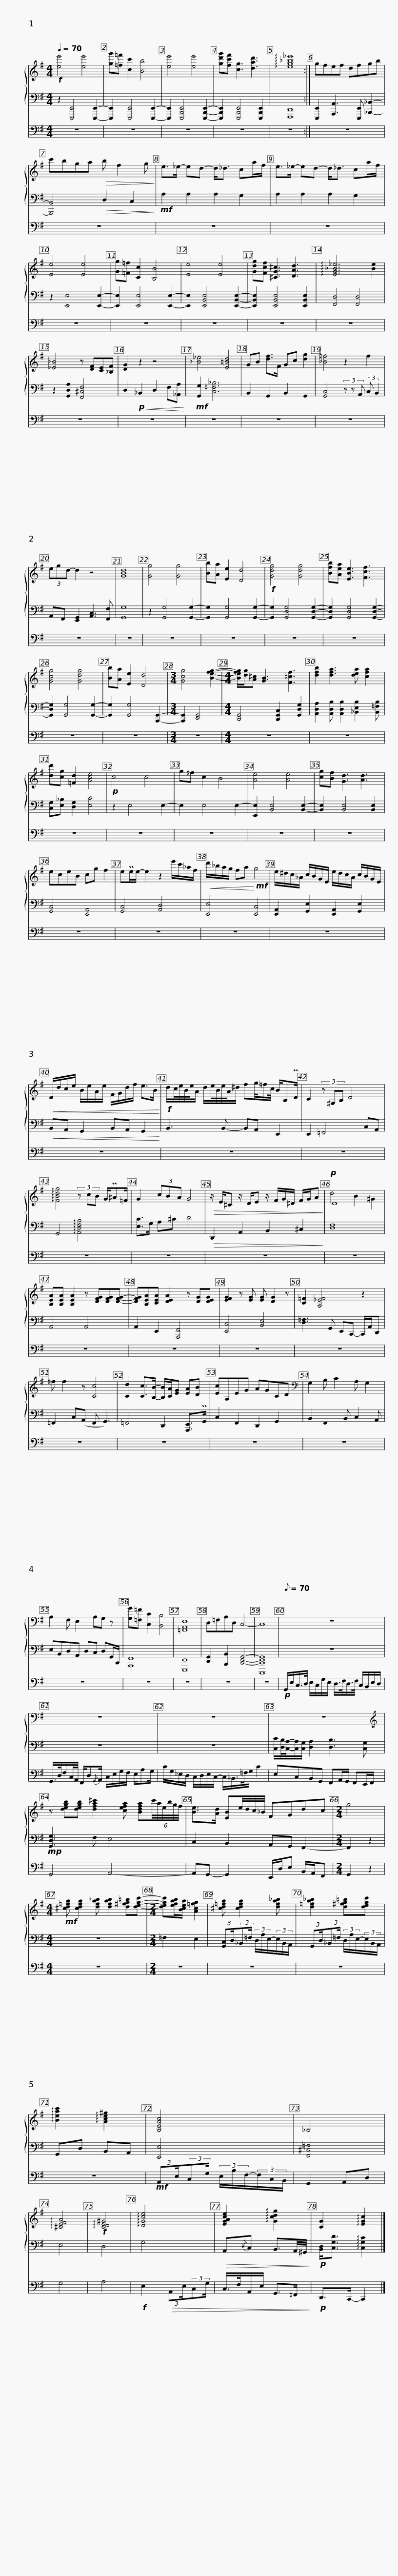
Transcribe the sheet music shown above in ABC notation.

X:1
%%score { ( 1 3 ) | ( 2 4 ) } 5
L:1/8
Q:1/4=70
M:4/4
I:linebreak $
K:G
V:1 treble
V:3 treble
V:2 bass
V:4 bass
V:5 bass
V:1
!f! [ee']4 [ee']4 | [gg'][=f=f'] [cc']2 [Bb]4 | [ee']4 [ee']4 | [gd'g'][fc'f'] [cg]3 [dad']3 | !arpeggio![eg_b_e']8 :| %5
 gfef dfgb |$ c'bga!>(! b f2 g!>)! | e>_e- ed- d<_d ca/f/ | e>_e- ed- d<_d ca/f/ | [Ee]4 [Ee]4 | %10
 [Gg][=F=f] [Cc]2 [B,B]4 |$ [Ee]4 [Ee]4 | [Gdg][Fcf] [^CG^c]3 [DAd]3 | !arpeggio![EG_B_e]6 [Be]2 | [_E_B]4 z [DF][CE][_B,F] | %15
 [DG]2 z2 z4 | [_B_e]4 [E=Bd]4 |$ GB [df]>F Gc [dg]2 | [_B=f]4 z2 f2 | (3egd- d2 z4 | %20
 [GBd]8 | [Gg]4 [Gg]4 | [Bb][Aa] [Ee]2 [Dd]4 |!f! [Gdg]4 [Gdg]4 |$ [Bfb][Aea] [EBe]3 [Fcf]3 | %25
 [Gcg]4 [Gdg]4 | [Bb][Aa] [Ee]2 [Dd]4 |[M:3/4] [Gcg]4 [Befg]2- |[M:4/4] [Befg]/[dg]/[A^c] [GB]3 [F=cf]3 | [dfb]2 [dfa]3 [dea] [cfa]2 |$ %30
 [dd'][cg] [=Fd]2 [Ace]4 |!p! c4 c4 | g=f c2 B4 | [Ae]4 [Ae]4 | [cg][Bf] [Gd]3 [Ad]3 | %35
 eceB cg f2 | ePe/e/- e2 z2 e'/c'/_a/f/ |$!<(! d'/_b/a/g/ fa!<)!!mf! g4 | e/^d/c/_A/ c/B/G/E/ e/d/c/A/ c/B/G/E/ |!<(! D/d/c/e/ B/e/A/e/ F/G/d/f/ e>B!<)! |$ %40
!f! d/c/4e/4B/4e/4A/ d/e/4B/4e/4A/4^d/ fg/4=f/c/4 B/B,PD/ | C2 (3z ^G,B, D4 | !arpeggio![FBdg]4 (3z cB G/P^A=F/ |$ G2 (3cBA G4 |!>(! z/ E/^C z/ D/E z/ F/G/^D/ F/G/A!>)! | %45
!p! D8 | [B,EA][B,EA] [B,EA]2 z [DFG][DFG][DFG]- |$ [DFG][B,EA][CEA] [DEA]2 z [DG][DEG] | [EFG]2 z [EG] [EG] [DG]2 z | [C=F]2 [A,_EF]4 z2 | %50
 =f f2 z [Cc]4 |$ [Cd]2 [Cc]>[B,B]- [B,B]/[CA]/[EG] [EA][DB] | [Ec]A,EG AGCD |[K:bass] G,2 B, C2 A, G,2 | A,2 F, E,2 A,G, z | %55
 [G,G][=F,=F] [C,C]2 [B,,B,]4 |$ [=F,,A,,E,]8 | D,=F,A,D, C,4- | C,8 |[Q:1/8=70] z8 | %60
 z8 |$ z8 | z8 |[K:treble] z [degb][degb] [dfa^c']2 [cefa] [Bdfa](6:4:6c'/4a/4e/4b/4g/4f/4 |$ [Be]>[Ad] [EB]e/4d/4c/4_B/4 FGdc | %65
[M:2/4] g4 |[M:4/4]!mf! [^cd=fa] [cdfa]2 [dfa_b] [dfab]2 [d^fg=b][degc']- |[M:2/4] [degc'][efab]/[Bcea]/ [Ac=fg]2 |$ [^cd=fa] [cdfa]2 [dfa_b] | [d=fa_b]2 [d^fg=b][degc'] | %70
 !arpeggio![Beac']2 !arpeggio![Ace^g]2 | [B,EAc]4 | _B,4 |$ !arpeggio![^CEFA]4 |!f! !arpeggio![CDE^G]4 | %75
 !arpeggio![DGce]4 | [EGAce]2 !arpeggio![Gcdg]2 | [CG]2 !arpeggio![EGc]2 |] %78
V:2
 z2 [E,,,E,,]4 [E,,,E,,]2- | [E,,,E,,]2 [E,,,E,,]4 [E,,,E,,]2- | [E,,,E,,]2 [E,,,B,,,E,,]4 [E,,,B,,,E,,]2- | [E,,,B,,,E,,]2 [E,,,B,,,E,,]4 [E,,,B,,,E,,]2 | [F,,,D,,]8 :| %5
 [E,,,E,,]2 [A,,,A,,]3 [E,,,E,,] [_B,,,_B,,]2- |$ [B,,,B,,]4!>(! D,2 C,2!>)! |!mf! A,2 A,2 A,2 G,2 | A,2 A,2 A,2 G,2 | z2 [E,,E,]4 [E,,E,]2- | %10
 [E,,E,]2 [E,,E,]4 [E,,E,]2- |$ [E,,E,]2 [E,,B,,E,]4 [E,,B,,E,]2- | [E,,B,,E,]2 [E,,B,,E,]4 [E,,B,,E,]2 | [F,,D,]4 [F,,D,]4 | z2 [G,,D,A,]2 [F,,^C,F,]4 | %15
 D,2!p!!<(! _B,,2 D,2 F,[_A,,A,]!<)! |!mf! [G,,G,]2 [C,=F,_B,]6 |$ B,,2 G,,2 B,,2 G,,2 | [G,,C,]4 (3z z A,, (3:2:2C, B,,2 | A,,F,, [E,,G,,]2 [A,,C,]3 [F,,F,] | %20
 [G,,G,]8 | z2 [G,,G,]4 [G,,G,]2- | [G,,G,]2 [G,,G,]4 [G,,G,]2- | [G,,G,]2 [G,,D,G,]4 [G,,D,G,]2- |$ [G,,D,G,]2 [G,,D,G,]4 [G,,D,G,]2- | %25
 [G,,D,G,]2 [G,,G,]4 [G,,G,]2- | [G,,G,]2 [G,,G,]4 [C,,G,,]2- |[M:3/4] [C,,G,,]2 [E,,G,,]4 |[M:4/4] [D,,G,,]4 [D,,G,,C,]2 [G,,D,G,]2 | [A,,D,A,]2 [A,,D,B,] [A,,D,B,]2 [_B,,E,B,]2 [B,,=F,B,] |$ %30
 [C,G,][E,_B,] [D,G,]2 [E,C]4 | z2 E,4 E,2- | E,2 E,4 E,2- | [E,,E,]2 [B,,E,]4 [B,,E,]2- | [B,,E,]2 [B,,E,]4 [B,,E,]2 | %35
 [G,,C,]4 [E,,A,,]4 | [G,,C,]4 [A,,D,]4 |$ [E,,E,]4 [E,,C,]4 | [E,,A,,]2 [G,,E,]2 [E,,A,,]2 [G,,E,]2 |!<(! B,,A,, G,,2 B,,A,, G,,2!<)! |$ %40
 B,,3 B,,- B,,A,, E,,2 | E,,2 =F,,4 C,A,, | G,,4 !arpeggio![A,,D,F,B,]4 |$ [E,C]>G, A,^C D4 |!>(! D,,2 A,,2 B,,2 ^C,2!>)! | %45
 [D,F,]8 | A,,4 A,,4 |$ A,,2 E,,2 [A,,,F,,]4 | [E,,C,]4 [B,,E,]4 | [D,=F,]3 G,, E,,C,,- C,,/A,,/D,, | %50
 =F,,2 C,(A,, F,, G,,3) |$ =F,,4 D,,2 [A,,,E,,]>PG,, | C,2 F,,2 D,,2 G,,2 | B,,2 F,,2 B,, C,2 A,, | E,B,,D,A,, D,C, D,G,,/C,,/ | %55
 [A,,,F,,]8 |$ [E,,,E,,]8 | [D,,G,,]2 [B,,,B,,]2 [C,,E,,G,,]4- | [C,,E,,G,,]8 | z8 | %60
 z8 |$ z8 | [C,C]/[D,B,]/4[C,A,]/4-[C,A,]/[C,G,]/ [D,A,]2 [D,B,]3 [C,G,] |!mp! [G,,D,G,]3 F, E,4 |$ C,2 B,,2 A,,G,, F,,2- | %65
[M:2/4] F,,2 z2 |[M:4/4] z8 |[M:2/4] =F,2 E,2 |$ (3:2:2[G,,C,]D,/(3:2:2_B,,=F,/ (3D,/A,/E,/-(3E,/B,,/A,,/ | (3:2:2G,,D,/(3:2:2_B,,=F,/ (3D,/A,/E,/-(3E,/B,,/A,,/ | %70
 G,,D, B,,A,, | [E,,E,]4 | [F,,^C,=F,]4 |$ E,4 | D,4 | %75
 G,4 |!>(! A,,{/D,}C, B,,3/2A,,/4^G,,/4!>)! |!p! [B,,D,]<[C,G,D] !arpeggio![C,G,C]2 |] %78
V:3
 x8 | x8 | x8 | x8 | x8 :| %5
 x8 |$ x8 | x8 | x8 | x8 | %10
 x8 |$ x8 | x8 | x8 | x8 | %15
 x8 | x8 |$ x8 | x8 | x8 | %20
 x8 | x8 | x8 | x8 |$ x8 | %25
 x8 | x8 |[M:3/4] x6 |[M:4/4] x8 | x8 |$ %30
 x8 | x8 | x8 | x8 | x8 | %35
 x8 | x8 |$ x8 | x8 | x8 |$ %40
 x8 | x8 | x8 |$ x8 | x8 | %45
 d4 B2 ^G2 | x8 |$ x8 | x8 | x8 | %50
 x8 |$ x8 | x8 |[K:bass] x8 | x8 | %55
 x8 |$ x8 | x8 | x8 | x8 | %60
 x8 |$ x8 | x8 |[K:treble] x8 |$ x8 | %65
[M:2/4] x4 |[M:4/4] x8 |[M:2/4] x4 |$ x4 | x4 | %70
 x4 | x4 | x4 |$ x4 | x4 | %75
 x4 | x4 | x4 |] %78
V:4
 x8 | x8 | x8 | x8 | x8 :| %5
 x8 |$ x8 | x8 | x8 | x8 | %10
 x8 |$ x8 | x8 | x8 | x8 | %15
 x8 | x8 |$ x8 | x8 | x8 | %20
 x8 | x8 | x8 | x8 |$ x8 | %25
 x8 | x8 |[M:3/4] x6 |[M:4/4] x8 | x8 |$ %30
 x8 | x8 | x8 | x8 | x8 | %35
 x8 | x8 |$ x8 | x8 | x8 |$ %40
 x8 | x8 | x8 |$ x8 | x8 | %45
 x8 | x8 |$ x8 | x8 | x8 | %50
 x8 |$ x8 | x8 | x8 | x8 | %55
 x8 |$ x8 | x8 | C,,,8 | x8 | %60
 x8 |$ x8 | x8 | x8 |$ x8 | %65
[M:2/4] x4 |[M:4/4] x8 |[M:2/4] x4 |$ x4 | x4 | %70
 x4 | x4 | x4 |$ x4 | x4 | %75
 x4 | x4 | x4 |] %78
V:5
 z8 | z8 | z8 | z8 | z8 :| %5
 z8 |$ z8 | z8 | z8 | z8 | %10
 z8 |$ z8 | z8 | z8 | z8 | %15
 z8 | z8 |$ z8 | z8 | z8 | %20
 z8 | z8 | z8 | z8 |$ z8 | %25
 z8 | z8 |[M:3/4] z6 |[M:4/4] z8 | z8 |$ %30
 z8 | z8 | z8 | z8 | z8 | %35
 z8 | z8 |$ z8 | z8 | z8 |$ %40
 z8 | z8 | z8 |$ z8 | z8 | %45
 z8 | z8 |$ z8 | z8 | z8 | %50
 z8 |$ z8 | z8 | z8 | z8 | %55
 z8 |$ z8 | z8 | z8 |!p! G,,/E,/C,/>D,/ E,/C,/G,/E,/ D,/>F,/D,/>F,/ C,/B,,/E,/D,/ | %60
 G,,/>D,/F,/C,/4A,,/4 F,,/D,{/G,,}A,,/ C,/E,/G,/F,/ E,/A,G,/ |$ C/G,/_E,/D,/ C,/D,/E,/C,/- C,/_B,,/>=F,/G,/ C2 | E,C,B,,G,, F,,A,,/G,,/ F,,E,,/F,,/ | G,,4 A,,4- |$ A,,G,,- G,,2 E,,/D,/E, B,,/A,,/F,, | %65
[M:2/4] G,,2 z2 |[M:4/4] z8 |[M:2/4] z4 |$ z4 | z4 | %70
 z4 |!mf! (3:2:2A,,E,/(3:2:2C,G,/ (3E,/B,/F,/-(3F,/C,/B,,/ | G,,2 A,,D, |$ G,4 | A,4 | %75
!f! E,2!>(! (3:2:2A,,E,/(3:2:2C,G,/ | C,/>F,/A,,/E,/ G,,>=F,,!>)! |!p! D,,>C,,- C,,2 |] %78
